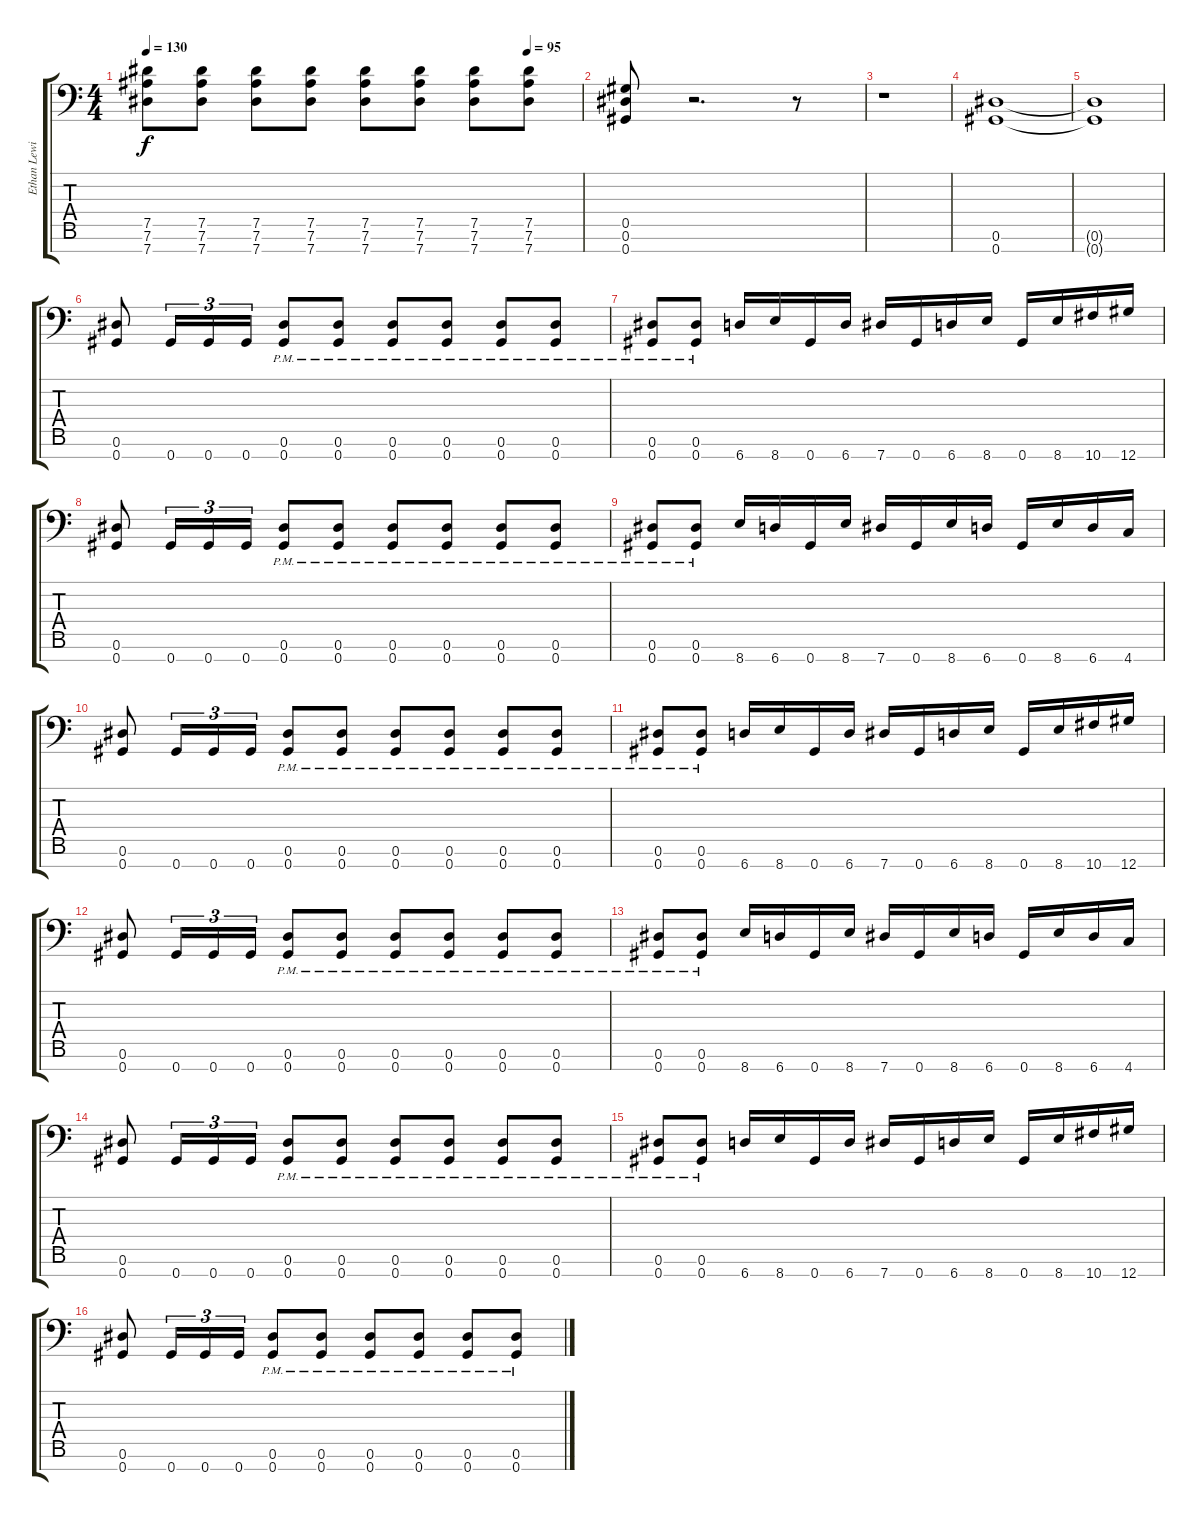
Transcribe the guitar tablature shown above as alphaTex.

\track ("Ethan Lewis" "Ethan Lewi") {instrument overdrivenguitar}
\staff {score tabs}
\tuning (Eb4 Bb3 Gb3 Db3 Ab2 Eb2 Ab1) {hide}
\ts (4 4)
\tempo 130
\tempo (95 0.875)
\clef f4
\ks c
(7.5 7.6 7.7).8{dy f} (7.5 7.6 7.7).8 (7.5 7.6 7.7).8 (7.5 7.6 7.7).8 (7.5 7.6 7.7).8 (7.5 7.6 7.7).8 (7.5 7.6 7.7).8 (7.5 7.6 7.7).8 |
(0.5 0.6 0.7).8 r.2{d} r.8 |
r.1 |
(0.6 0.7).1 |
(0.6{t} 0.7{t}).1 |
(0.6 0.7).8 0.7.16{tu (3 2)} 0.7.16{tu (3 2)} 0.7.16{tu (3 2)} (0.6{pm} 0.7{pm}).8 (0.6{pm} 0.7{pm}).8 (0.6{pm} 0.7{pm}).8 (0.6{pm} 0.7{pm}).8 (0.6{pm} 0.7{pm}).8 (0.6{pm} 0.7{pm}).8 |
(0.6{pm} 0.7{pm}).8 (0.6{pm} 0.7{pm}).8 6.7.16 8.7.16 0.7.16 6.7.16 7.7.16 0.7.16 6.7.16 8.7.16 0.7.16 8.7.16 10.7.16 12.7.16 |
(0.6 0.7).8 0.7.16{tu (3 2)} 0.7.16{tu (3 2)} 0.7.16{tu (3 2)} (0.6{pm} 0.7{pm}).8 (0.6{pm} 0.7{pm}).8 (0.6{pm} 0.7{pm}).8 (0.6{pm} 0.7{pm}).8 (0.6{pm} 0.7{pm}).8 (0.6{pm} 0.7{pm}).8 |
(0.6{pm} 0.7{pm}).8 (0.6{pm} 0.7{pm}).8 8.7.16 6.7.16 0.7.16 8.7.16 7.7.16 0.7.16 8.7.16 6.7.16 0.7.16 8.7.16 6.7.16 4.7.16 |
(0.6 0.7).8 0.7.16{tu (3 2)} 0.7.16{tu (3 2)} 0.7.16{tu (3 2)} (0.6{pm} 0.7{pm}).8 (0.6{pm} 0.7{pm}).8 (0.6{pm} 0.7{pm}).8 (0.6{pm} 0.7{pm}).8 (0.6{pm} 0.7{pm}).8 (0.6{pm} 0.7{pm}).8 |
(0.6{pm} 0.7{pm}).8 (0.6{pm} 0.7{pm}).8 6.7.16 8.7.16 0.7.16 6.7.16 7.7.16 0.7.16 6.7.16 8.7.16 0.7.16 8.7.16 10.7.16 12.7.16 |
(0.6 0.7).8 0.7.16{tu (3 2)} 0.7.16{tu (3 2)} 0.7.16{tu (3 2)} (0.6{pm} 0.7{pm}).8 (0.6{pm} 0.7{pm}).8 (0.6{pm} 0.7{pm}).8 (0.6{pm} 0.7{pm}).8 (0.6{pm} 0.7{pm}).8 (0.6{pm} 0.7{pm}).8 |
(0.6{pm} 0.7{pm}).8 (0.6{pm} 0.7{pm}).8 8.7.16 6.7.16 0.7.16 8.7.16 7.7.16 0.7.16 8.7.16 6.7.16 0.7.16 8.7.16 6.7.16 4.7.16 |
(0.6 0.7).8 0.7.16{tu (3 2)} 0.7.16{tu (3 2)} 0.7.16{tu (3 2)} (0.6{pm} 0.7{pm}).8 (0.6{pm} 0.7{pm}).8 (0.6{pm} 0.7{pm}).8 (0.6{pm} 0.7{pm}).8 (0.6{pm} 0.7{pm}).8 (0.6{pm} 0.7{pm}).8 |
(0.6{pm} 0.7{pm}).8 (0.6{pm} 0.7{pm}).8 6.7.16 8.7.16 0.7.16 6.7.16 7.7.16 0.7.16 6.7.16 8.7.16 0.7.16 8.7.16 10.7.16 12.7.16 |
(0.6 0.7).8 0.7.16{tu (3 2)} 0.7.16{tu (3 2)} 0.7.16{tu (3 2)} (0.6{pm} 0.7{pm}).8 (0.6{pm} 0.7{pm}).8 (0.6{pm} 0.7{pm}).8 (0.6{pm} 0.7{pm}).8 (0.6{pm} 0.7{pm}).8 (0.6{pm} 0.7{pm}).8
